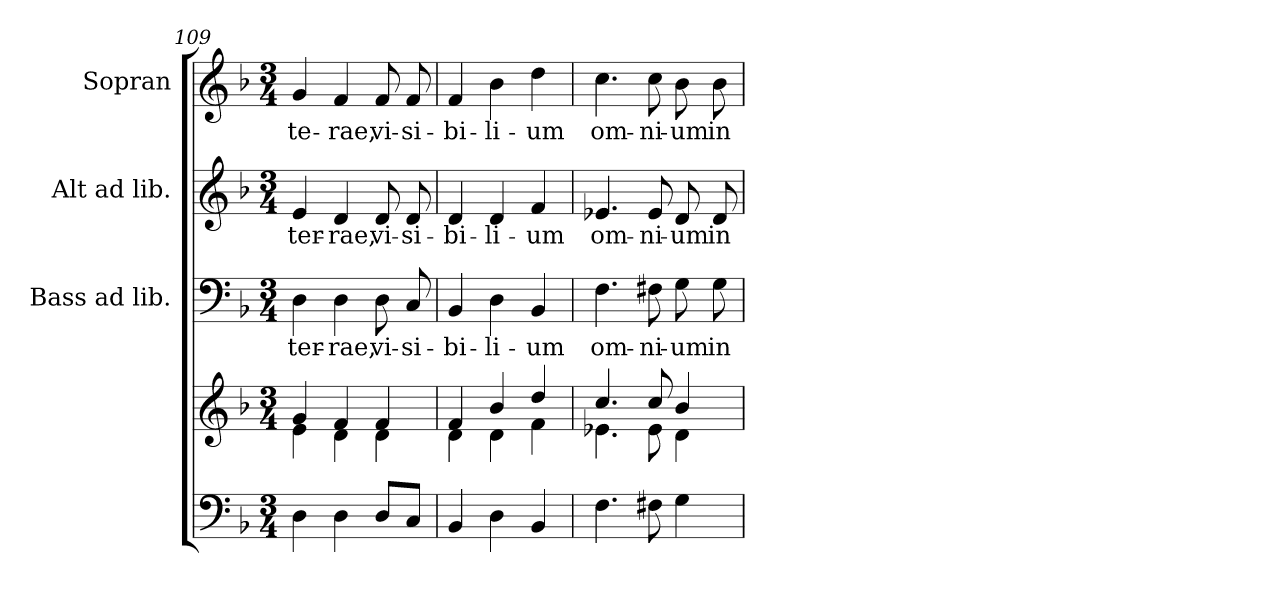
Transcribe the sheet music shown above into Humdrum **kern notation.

**kern	**kern	**kern	**text	**kern	**text	**kern	**text
*part4	*part4	*part3	*part3	*part2	*part2	*part1	*part1
*staff5	*staff4	*staff3	*staff3	*staff2	*staff2	*staff1	*staff1
*	*	*I"Bass ad lib.	*	*I"Alt ad lib.	*	*I"Sopran	*
*	*	*I'B.	*	*I'A.	*	*I'S.	*
*clefF4	*clefG2	*clefF4	*	*clefG2	*	*clefG2	*
*k[b-]	*k[b-]	*k[b-]	*	*k[b-]	*	*k[b-]	*
*F:	*F:	*F:	*	*F:	*	*F:	*
*M3/4	*M3/4	*M3/4	*	*M3/4	*	*M3/4	*
=109	=109	=109	=109	=109	=109	=109	=109
*	*^	*	*	*	*	*	*
!	!	!	!	!LO:LY:b	!	!LO:LY:b	!	!LO:LY:b
4D\	4g/	4e\	4D\	ter-	4e/	ter-	4g/	te-
!	!	!	!	!LO:LY:b	!	!LO:LY:b	!	!LO:LY:b
4D\	4f/	4d\	4D\	-rae,	4d/	-rae,	4f/	-rae,
!	!	!	!	!LO:LY:b	!	!LO:LY:b	!	!LO:LY:b
8D/L	4f/	4d\	8D\	vi-	8d/	vi-	8f/	vi-
!	!	!	!	!LO:LY:b	!	!LO:LY:b	!	!LO:LY:b
8C/J	.	.	8C/	-si-	8d/	-si-	8f/	-si-
=110	=110	=110	=110	=110	=110	=110	=110	=110
!	!	!	!	!LO:LY:b	!	!LO:LY:b	!	!LO:LY:b
4BB-/	4f/	4d\	4BB-/	-bi-	4d/	-bi-	4f/	-bi-
!	!	!	!	!LO:LY:b	!	!LO:LY:b	!	!LO:LY:b
4D\	4b-/	4d\	4D\	-li-	4d/	-li-	4b-\	-li-
!	!	!	!	!LO:LY:b	!	!LO:LY:b	!	!LO:LY:b
4BB-/	4dd/	4f\	4BB-/	-um	4f/	-um	4dd\	-um
=111	=111	=111	=111	=111	=111	=111	=111	=111
!	!	!	!	!LO:LY:b	!	!LO:LY:b	!	!LO:LY:b
4.F\	4.cc/	4.e-X\	4.F\	om-	4.e-X/	om-	4.cc\	om-
!	!	!	!	!LO:LY:b	!	!LO:LY:b	!	!LO:LY:b
8F#X\	8cc/	8e-\	8F#X\	-ni-	8e-/	-ni-	8cc\	-ni-
!	!	!	!	!LO:LY:b	!	!LO:LY:b	!	!LO:LY:b
4G\	4b-/	4d\	8G\	-um	8d/	-um	8b-\	-um
!	!	!	!	!LO:LY:b	!	!LO:LY:b	!	!LO:LY:b
.	.	.	8G\	in-	8d/	in-	8b-\	in-
*	*v	*v	*	*	*	*	*	*
=	=	=	=	=	=	=	=
*-	*-	*-	*-	*-	*-	*-	*-
